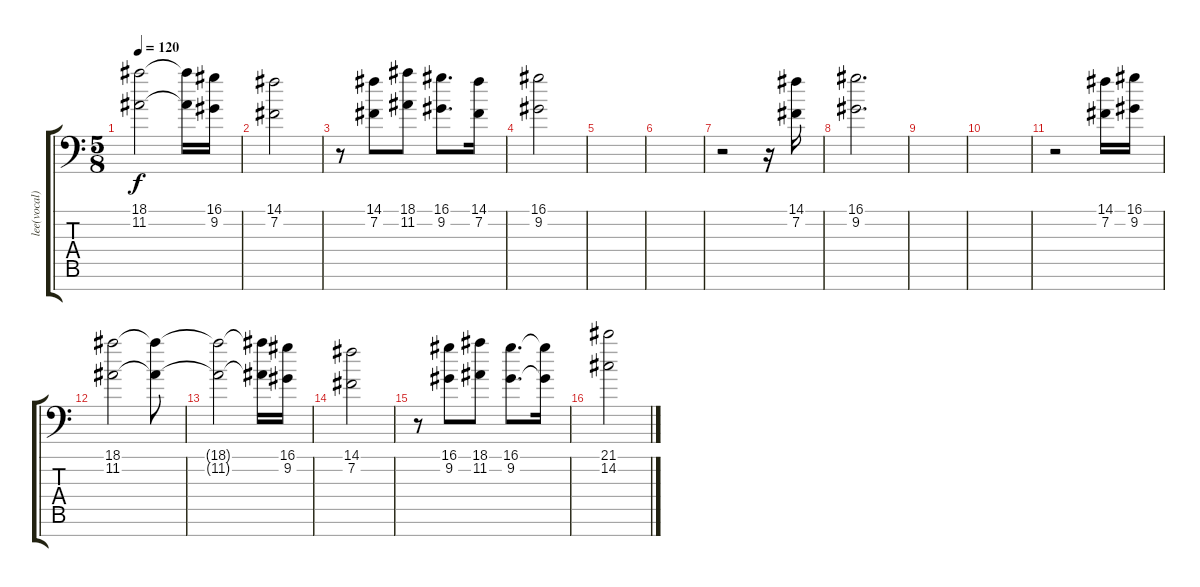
\track ("lee(vocal)" "lee(vocal)") {instrument sopranosax}
\staff {score tabs}
\tuning (E4 B3 G3 D3 A2 E2 C-1) {hide}
\ts (5 8)
\tempo 120
\clef f4
\ks c
(18.1{t} 11.2{t}).2{dy f} (18.1{t} 11.2{t}).16 (16.1 9.2).16 |
(14.1 7.2).2 |
r.8 (14.1 7.2).8 (18.1 11.2).8 (16.1 9.2).8{d} (14.1 7.2).16 |
(16.1 9.2).2 |
|
|
r.2 r.16 (14.1 7.2).16 |
(16.1 9.2).2{d} |
|
|
r.2 (14.1 7.2).16 (16.1 9.2).16 |
(18.1 11.2).2 (18.1{t} 11.2{t}).8 |
(18.1{t} 11.2{t}).2 (18.1{t} 11.2{t}).16 (16.1 9.2).16 |
(14.1 7.2).2 |
r.8 (16.1 9.2).8 (18.1 11.2).8 (16.1 9.2).8{d} (16.1{t} 9.2{t}).16 |
(21.1 14.2).2
